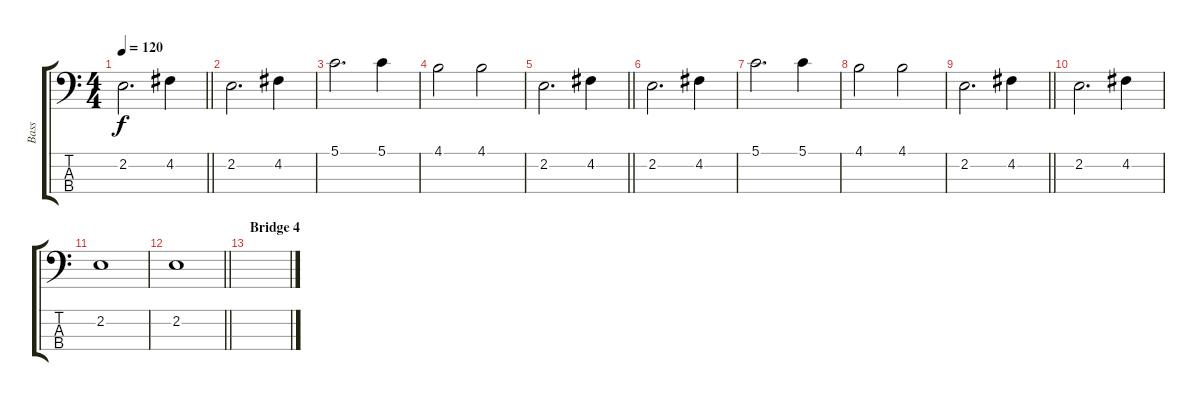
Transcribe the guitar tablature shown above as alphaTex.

\track ("Bass" "Bass") {instrument electricbassfinger}
\staff {score tabs}
\tuning (G2 D2 A1 E1) {hide}
\ts (4 4)
\tempo 120
\clef f4
\barLineRight lightlight
\ks c
2.2.2{d dy f} 4.2.4 |
2.2.2{d} 4.2.4 |
5.1.2{d} 5.1.4 |
4.1.2 4.1.2 |
\barLineRight lightlight
2.2.2{d} 4.2.4 |
2.2.2{d} 4.2.4 |
5.1.2{d} 5.1.4 |
4.1.2 4.1.2 |
\barLineRight lightlight
2.2.2{d} 4.2.4 |
2.2.2{d} 4.2.4 |
2.2.1 |
\barLineRight lightlight
2.2.1 |
\section ("" "Bridge 4")
